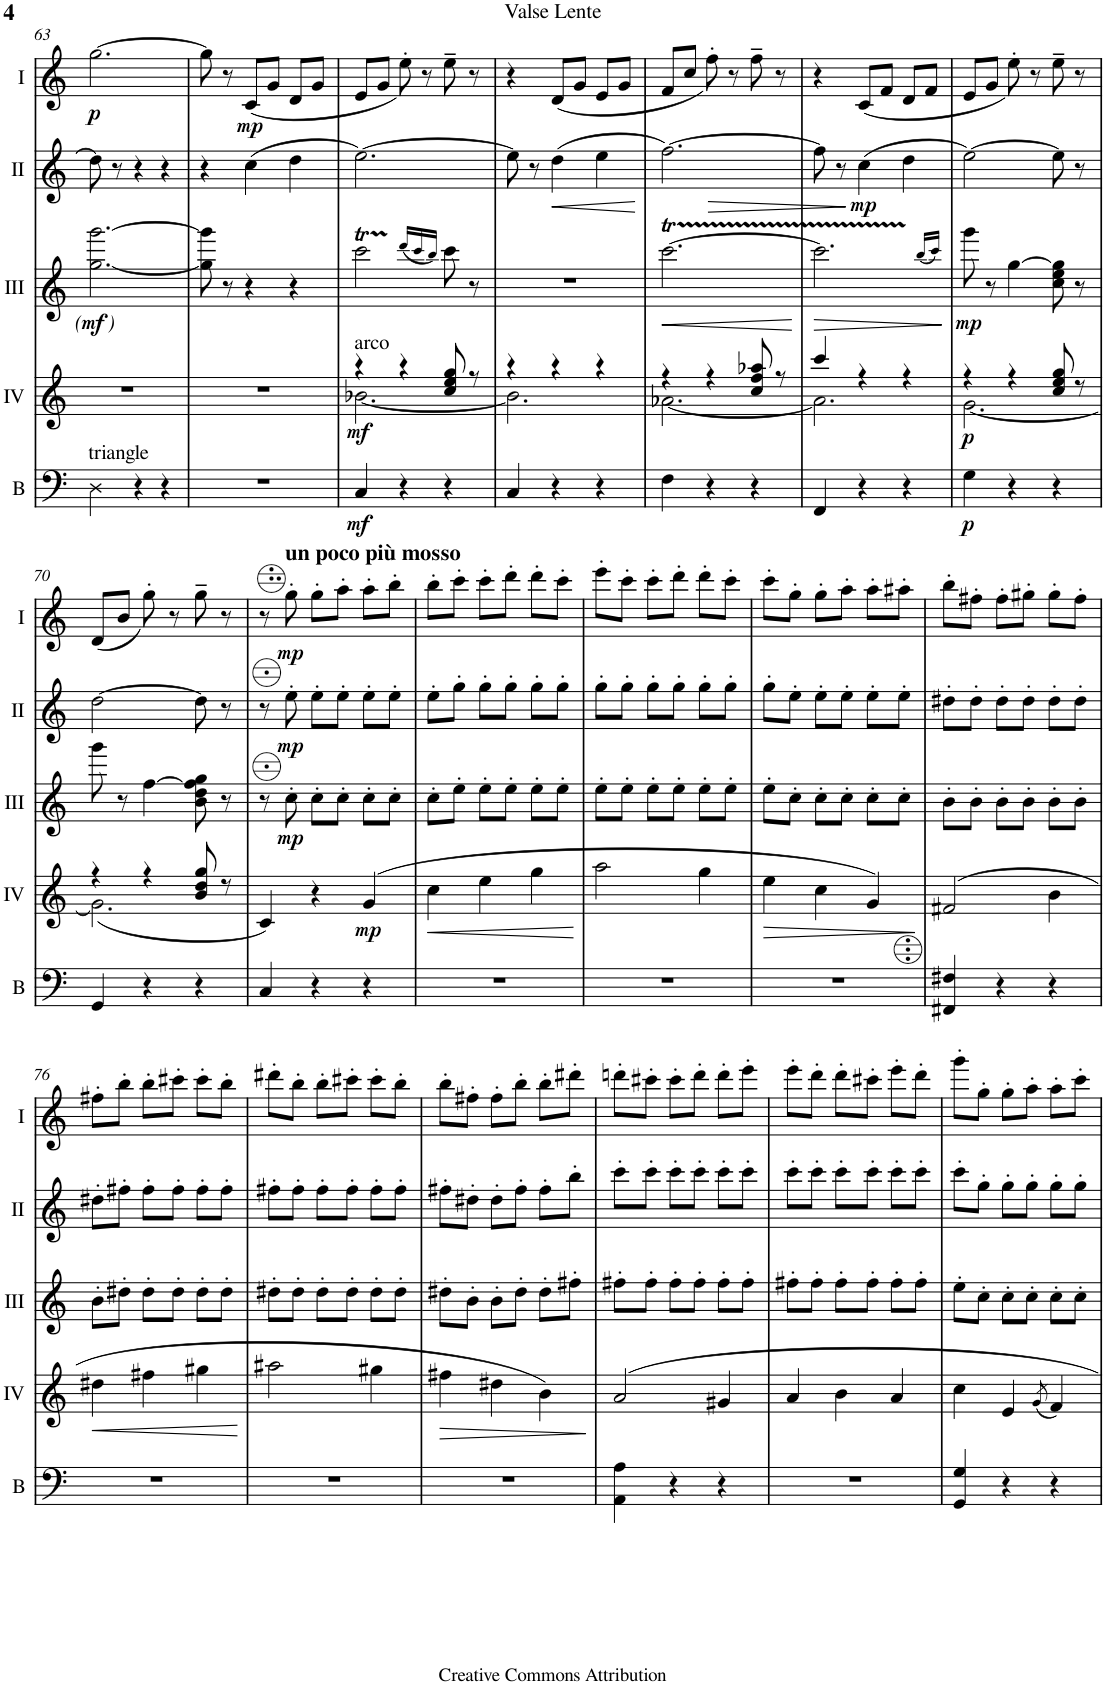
**kern	**dynam	**kern	**dynam	**kern	**dynam	**kern	**dynam	**kern	**dynam
*part5	*part5	*part4	*part4	*part3	*part3	*part2	*part2	*part1	*part1
*staff5	*staff5	*staff4	*staff4	*staff3	*staff3	*staff2	*staff2	*staff1	*staff1
*I"Bass	*	*I"Acc. 4	*	*I"Acc. 3	*	*I"Acc. 2	*	*I"Acc. 1	*
*I'B	*	*	*	*	*	*	*	*	*
!!LO:PB:g=z
*clefF4	*	*clefG2	*	*clefG2	*	*clefG2	*	*clefG2	*
*Trd7c12	*	*Trd7c12	*	*Trd7c12	*	*	*	*	*
*k[]	*	*k[]	*	*k[]	*	*k[]	*	*k[]	*
*M3/4	*	*M3/4	*	*M3/4	*	*M3/4	*	*M3/4	*
=63	=63	=63	=63	=63	=63	=63	=63	=63	=63
!LO:TX:a:t=triangle	!	!	!	!	!	!	!	!	!
!	!	!	!	!	!LO:DY:b	!	!	!	!
!	!	!	!	!	!LO:DY:n=1:b	!	!	!	!
!	!	!	!	!	!LO:DY:n=2:b	!	!	!	!LO:DY:b
4D\	.	2.r	.	[2.ggg\ [2.gggg\	other-dynamics mf other-dynamics	8d\]	.	[2.gg\	p
.	.	.	.	.	.	8r	.	.	.
4r	.	.	.	.	.	4r	.	.	.
4r	.	.	.	.	.	4r	.	.	.
=64	=64	=64	=64	=64	=64	=64	=64	=64	=64
2.r	.	2.r	.	8ggg\] 8gggg\]	.	4r	.	8gg\]	.
.	.	.	.	8r	.	.	.	8r	.
!	!	!	!	!	!	!	!	!	!LO:DY:b
.	.	.	.	4r	.	(4c\	.	(<8c/L	mp
.	.	.	.	.	.	.	.	8g/J	.
.	.	.	.	4r	.	4d\	.	8d/L	.
.	.	.	.	.	.	.	.	8g/J	.
=65	=65	=65	=65	=65	=65	=65	=65	=65	=65
*	*	*^	*	*	*	*	*	*	*
!	!	!LO:TX:a:t=arco	!	!	!	!	!	!	!	!
!	!LO:DY:b	!	!	!LO:DY:b	!	!	!	!	!	!
4C/	mf	4r	[2.b-X\	mf	2ccccT\	.	[2.e\)	.	8e/L	.
.	.	.	.	.	.	.	.	.	8g/J	.
4r	.	4r	.	.	.	.	.	.	8ee'\)	.
.	.	.	.	.	.	.	.	.	8r	.
.	.	.	.	.	(16qdddd/LL	.	.	.	.	.
.	.	.	.	.	16qcccc/	.	.	.	.	.
.	.	.	.	.	16qbbb/JJ)	.	.	.	.	.
4r	.	8cc/ 8ee/ 8gg/	.	.	8cccc\	.	.	.	8ee~\	.
.	.	8r	.	.	8r	.	.	.	8r	.
=66	=66	=66	=66	=66	=66	=66	=66	=66	=66	=66
4C/	.	4r	2.b-\]	.	2.r	.	8e\]	.	4r	.
.	.	.	.	.	.	.	8r	.	.	.
!	!	!	!	!	!	!	!	!LO:HP:b	!	!
4r	.	4r	.	.	.	.	(4d\	<	(<8d/L	.
.	.	.	.	.	.	.	.	.	8g/J	.
4r	.	4r	.	.	.	.	4e\	.	8e/L	.
.	.	.	.	.	.	.	.	.	8g/J	.
*	*	*v	*v	*	*	*	*	*	*	*
.	.	.	.	.	.	.	[	.	.
=67	=67	=67	=67	=67	=67	=67	=67	=67	=67
*	*	*^	*	*	*	*	*	*	*
!	!	!	!	!	!	!LO:HP:b	!	!LO:HP:b	!	!
4F\	.	4r	[2.a-X\	.	[2.ccccT\	<	[2.f\)	>	8f/L	.
.	.	.	.	.	.	.	.	.	8cc/J	.
4r	.	4r	.	.	.	.	.	.	8ff'\)	.
.	.	.	.	.	.	.	.	.	8r	.
4r	.	8cc/ 8ff/ 8aa-X/	.	.	.	.	.	.	8ff~\	.
.	.	8r	.	.	.	.	.	.	8r	.
*	*	*v	*v	*	*	*	*	*	*	*
.	.	.	.	.	[	.	.	.	.
=68	=68	=68	=68	=68	=68	=68	=68	=68	=68
*	*	*^	*	*	*	*	*	*	*
!	!	!	!	!	!	!LO:HP:b	!	!	!	!
4FF/	.	4ccc/	2.a-\]	.	2.ccccTTT\]	>	8f\]	.	4r	.
.	.	.	.	.	.	.	8r	.	.	.
!	!	!	!	!	!	!	!	!LO:DY:n=1:b	!	!
4r	.	4r	.	.	.	.	(4c\	] mp	(<8c/L	.
.	.	.	.	.	.	.	.	.	8f/J	.
4r	.	4r	.	.	.	.	4d\	.	8d/L	.
.	.	.	.	.	.	.	.	.	8f/J	.
*	*	*v	*v	*	*	*	*	*	*	*
.	.	.	.	(16qbbb/LL	.	.	.	.	.
.	.	.	.	16qcccc/JJ)	.	.	.	.	.
.	.	.	.	.	]	.	.	.	.
=69	=69	=69	=69	=69	=69	=69	=69	=69	=69
*	*	*^	*	*	*	*	*	*	*
!	!LO:DY:b	!	!	!LO:DY:b	!	!LO:DY:b	!	!	!	!
4G\	p	4r	[2.g\	p	8gggg\	mp	[2e\)	.	8e/L	.
.	.	.	.	.	8r	.	.	.	8g/J	.
4r	.	4r	.	.	[4ggg\	.	.	.	8ee'\)	.
.	.	.	.	.	.	.	.	.	8r	.
4r	.	8cc/ 8ee/ 8gg/	.	.	8ccc\ 8eee\ 8ggg\]	.	8e\]	.	8ee~\	.
.	.	8r	.	.	8r	.	8r	.	8r	.
!!LO:LB:g=z
=70	=70	=70	=70	=70	=70	=70	=70	=70	=70	=70
4GG/	.	4r	(2.g\]	.	8gggg\	.	[2d\	.	(<8d/L	.
.	.	.	.	.	8r	.	.	.	8b/J	.
4r	.	4r	.	.	[4fff\	.	.	.	8gg'\)	.
.	.	.	.	.	.	.	.	.	8r	.
4r	.	8b/ 8dd/ 8gg/	.	.	8bb\ 8ddd\ 8fff\] 8ggg\	.	8d\]	.	8gg~\	.
.	.	8r	.	.	8r	.	8r	.	8r	.
=71	=71	=71	=71	=71	=71	=71	=71	=71	=71	=71
4C/	.	4ryy	4c/)	.	8r	.	8r	.	8r	.
!	!	!	!	!	!	!	!	!	!LO:TX:a:B:t=un poco più mosso	!
!	!	!	!	!	!	!LO:DY:b	!	!LO:DY:b	!	!LO:DY:b
.	.	.	.	.	8ccc'\	mp	8ee'\	mp	8gg'\	mp
4r	.	4r	4ryy	.	8ccc'\L	.	8ee'\L	.	8gg'\L	.
.	.	.	.	.	8ccc'\J	.	8ee'\J	.	8aa'\J	.
!	!	!	!	!LO:DY:b	!	!	!	!	!	!
4r	.	(4g/	4ryy	mp	8ccc'\L	.	8ee'\L	.	8aa'\L	.
.	.	.	.	.	8ccc'\J	.	8ee'\J	.	8bb'\J	.
*	*	*v	*v	*	*	*	*	*	*	*
=72	=72	=72	=72	=72	=72	=72	=72	=72	=72
!	!	!	!LO:HP:b	!	!	!	!	!	!
2.r	.	4cc\	<	8ccc'\L	.	8ee'\L	.	8bb'\L	.
.	.	.	.	8eee'\J	.	8gg'\J	.	8ccc'\J	.
.	.	4ee\	.	8eee'\L	.	8gg'\L	.	8ccc'\L	.
.	.	.	.	8eee'\J	.	8gg'\J	.	8ddd'\J	.
.	.	4gg\	.	8eee'\L	.	8gg'\L	.	8ddd'\L	.
.	.	.	.	8eee'\J	.	8gg'\J	.	8ccc'\J	.
.	.	.	[	.	.	.	.	.	.
=73	=73	=73	=73	=73	=73	=73	=73	=73	=73
2.r	.	2aa\	.	8eee'\L	.	8gg'\L	.	8eee'\L	.
.	.	.	.	8eee'\J	.	8gg'\J	.	8ccc'\J	.
.	.	.	.	8eee'\L	.	8gg'\L	.	8ccc'\L	.
.	.	.	.	8eee'\J	.	8gg'\J	.	8ddd'\J	.
.	.	4gg\	.	8eee'\L	.	8gg'\L	.	8ddd'\L	.
.	.	.	.	8eee'\J	.	8gg'\J	.	8ccc'\J	.
=74	=74	=74	=74	=74	=74	=74	=74	=74	=74
!	!	!	!LO:HP:b	!	!	!	!	!	!
2.r	.	4ee\	>	8eee'\L	.	8gg'\L	.	8ccc'\L	.
.	.	.	.	8ccc'\J	.	8ee'\J	.	8gg'\J	.
.	.	4cc\	.	8ccc'\L	.	8ee'\L	.	8gg'\L	.
.	.	.	.	8ccc'\J	.	8ee'\J	.	8aa'\J	.
.	.	4g/)	.	8ccc'\L	.	8ee'\L	.	8aa'\L	.
.	.	.	.	8ccc'\J	.	8ee'\J	.	8aa#X'\J	.
.	.	.	]	.	.	.	.	.	.
=75	=75	=75	=75	=75	=75	=75	=75	=75	=75
4FF#X/ 4F#X/	.	(2f#X/	.	8bb'\L	.	8dd#X'\L	.	8bb'\L	.
.	.	.	.	8bb'\J	.	8dd#'\J	.	8ff#X'\J	.
4r	.	.	.	8bb'\L	.	8dd#'\L	.	8ff#'\L	.
.	.	.	.	8bb'\J	.	8dd#'\J	.	8gg#X'\J	.
4r	.	4b\	.	8bb'\L	.	8dd#'\L	.	8gg#'\L	.
.	.	.	.	8bb'\J	.	8dd#'\J	.	8ff#'\J	.
!!LO:LB:g=z
=76	=76	=76	=76	=76	=76	=76	=76	=76	=76
!	!	!	!LO:HP:b	!	!	!	!	!	!
2.r	.	4dd#X\	<	8bb'\L	.	8dd#X'\L	.	8ff#X'\L	.
.	.	.	.	8ddd#X'\J	.	8ff#X'\J	.	8bb'\J	.
.	.	4ff#X\	.	8ddd#'\L	.	8ff#'\L	.	8bb'\L	.
.	.	.	.	8ddd#'\J	.	8ff#'\J	.	8ccc#X'\J	.
.	.	4gg#X\	.	8ddd#'\L	.	8ff#'\L	.	8ccc#'\L	.
.	.	.	.	8ddd#'\J	.	8ff#'\J	.	8bb'\J	.
.	.	.	[	.	.	.	.	.	.
=77	=77	=77	=77	=77	=77	=77	=77	=77	=77
2.r	.	2aa#X\	.	8ddd#X'\L	.	8ff#X'\L	.	8ddd#X'\L	.
.	.	.	.	8ddd#'\J	.	8ff#'\J	.	8bb'\J	.
.	.	.	.	8ddd#'\L	.	8ff#'\L	.	8bb'\L	.
.	.	.	.	8ddd#'\J	.	8ff#'\J	.	8ccc#X'\J	.
.	.	4gg#X\	.	8ddd#'\L	.	8ff#'\L	.	8ccc#'\L	.
.	.	.	.	8ddd#'\J	.	8ff#'\J	.	8bb'\J	.
=78	=78	=78	=78	=78	=78	=78	=78	=78	=78
!	!	!	!LO:HP:b	!	!	!	!	!	!
2.r	.	4ff#X\	>	8ddd#X'\L	.	8ff#X'\L	.	8bb'\L	.
.	.	.	.	8bb'\J	.	8dd#X'\J	.	8ff#X'\J	.
.	.	4dd#X\	.	8bb'\L	.	8dd#'\L	.	8ff#'\L	.
.	.	.	.	8ddd#'\J	.	8ff#'\J	.	8bb'\J	.
.	.	4b\)	.	8ddd#'\L	.	8ff#'\L	.	8bb'\L	.
.	.	.	.	8fff#X'\J	.	8bb'\J	.	8ddd#X'\J	.
.	.	.	]	.	.	.	.	.	.
=79	=79	=79	=79	=79	=79	=79	=79	=79	=79
4AA\ 4A\	.	2a/	.	8fff#X'\L	.	8ccc'\L	.	8dddn'\L	.
.	.	.	.	8fff#'\J	.	8ccc'\J	.	8ccc#X'\J	.
4r	.	.	.	8fff#'\L	.	8ccc'\L	.	8ccc#'\L	.
.	.	.	.	8fff#'\J	.	8ccc'\J	.	8ddd'\J	.
4r	.	4g#X/	.	8fff#'\L	.	8ccc'\L	.	8ddd'\L	.
.	.	.	.	8fff#'\J	.	8ccc'\J	.	8eee'\J	.
=80	=80	=80	=80	=80	=80	=80	=80	=80	=80
2.r	.	4a/	.	8fff#X'\L	.	8ccc'\L	.	8eee'\L	.
.	.	.	.	8fff#'\J	.	8ccc'\J	.	8ddd'\J	.
.	.	4b\	.	8fff#'\L	.	8ccc'\L	.	8ddd'\L	.
.	.	.	.	8fff#'\J	.	8ccc'\J	.	8ccc#X'\J	.
.	.	4a/	.	8fff#'\L	.	8ccc'\L	.	8eee'\L	.
.	.	.	.	8fff#'\J	.	8ccc'\J	.	8ddd'\J	.
=81	=81	=81	=81	=81	=81	=81	=81	=81	=81
4GG/ 4G/	.	4cc\	.	8eee'\L	.	8ccc'\L	.	8ggg'\L	.
.	.	.	.	8ccc'\J	.	8gg'\J	.	8gg'\J	.
4r	.	4e/	.	8ccc'\L	.	8gg'\L	.	8gg'\L	.
.	.	.	.	8ccc'\J	.	8gg'\J	.	8aa'\J	.
.	.	(8qg/	.	.	.	.	.	.	.
4r	.	4f/)	.	8ccc'\L	.	8gg'\L	.	8aa'\L	.
.	.	.	.	8ccc'\J	.	8gg'\J	.	8ccc'\J	.
=	=	=	=	=	=	=	=	=	=
*-	*-	*-	*-	*-	*-	*-	*-	*-	*-
